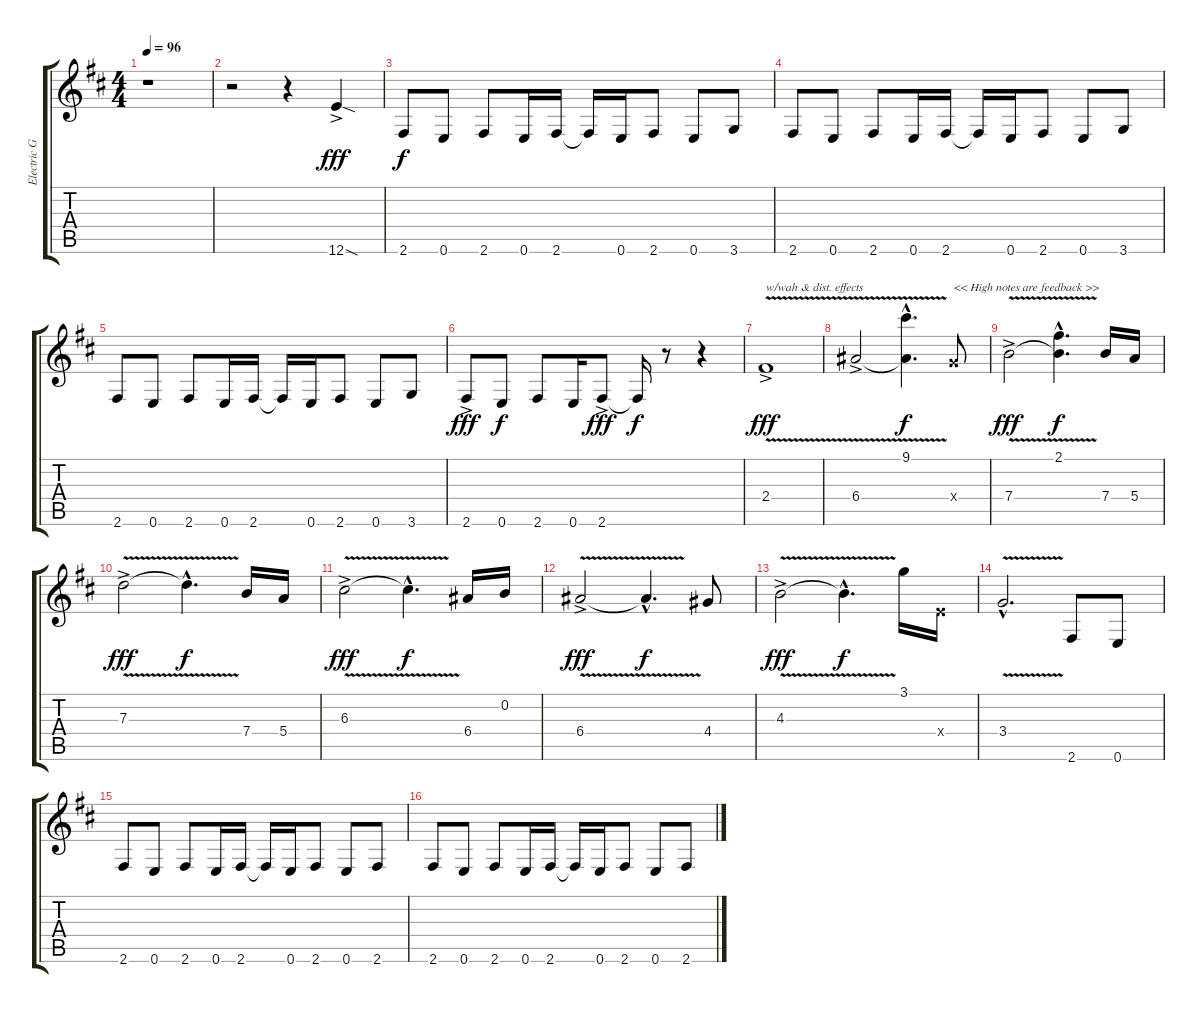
\track ("Electric Guitar 2 - Jeff Martin" "Electric G") {instrument distortionguitar}
\staff {score tabs}
\tuning (E4 B3 G3 E3 B2 E2) {hide}
\ts (4 4)
\tempo 96
\clef g2
\ks d
r.1{dy f} |
r.2 r.4 12.6{sod ac}.4{dy fff} |
2.6.8{dy f} 0.6.8 2.6.8 0.6.16 2.6.16 2.6{t}.16 0.6.16 2.6.8 0.6.8 3.6.8 |
2.6.8 0.6.8 2.6.8 0.6.16 2.6.16 2.6{t}.16 0.6.16 2.6.8 0.6.8 3.6.8 |
2.6.8 0.6.8 2.6.8 0.6.16 2.6.16 2.6{t}.16 0.6.16 2.6.8 0.6.8 3.6.8 |
2.6{ac}.8{dy fff} 0.6.8{dy f} 2.6.8 0.6.16 2.6{ac}.8{dy fff} 2.6{t}.16{dy f} r.8 r.4 |
2.4{v ac}.1{txt "w/wah & dist. effects" dy fff} |
6.4{v ac}.2 (9.1{hac} 6.4{hac t}).4{d dy f} 3.4{x}.8{txt "<< High notes are feedback >>"} |
7.4{v ac}.2{dy fff} (2.1{hac} 7.4{hac t}).4{d dy f} 7.4.16 5.4.16 |
7.3{v ac}.2{dy fff} 7.3{hac t}.4{d dy f} 7.4.16 5.4.16 |
6.3{v ac}.2{dy fff} 6.3{hac t}.4{d dy f} 6.4.16 0.2.16 |
6.4{v ac}.2{dy fff} 6.4{hac t}.4{d dy f} 4.4.8 |
4.3{v ac}.2{dy fff} 4.3{hac t}.4{d dy f} 3.1.16 0.4{x}.16 |
3.4{v hac}.2{d} 2.6.8 0.6.8 |
2.6.8 0.6.8 2.6.8 0.6.16 2.6.16 2.6{t}.16 0.6.16 2.6.8 0.6.8 2.6.8 |
2.6.8 0.6.8 2.6.8 0.6.16 2.6.16 2.6{t}.16 0.6.16 2.6.8 0.6.8 2.6.8
